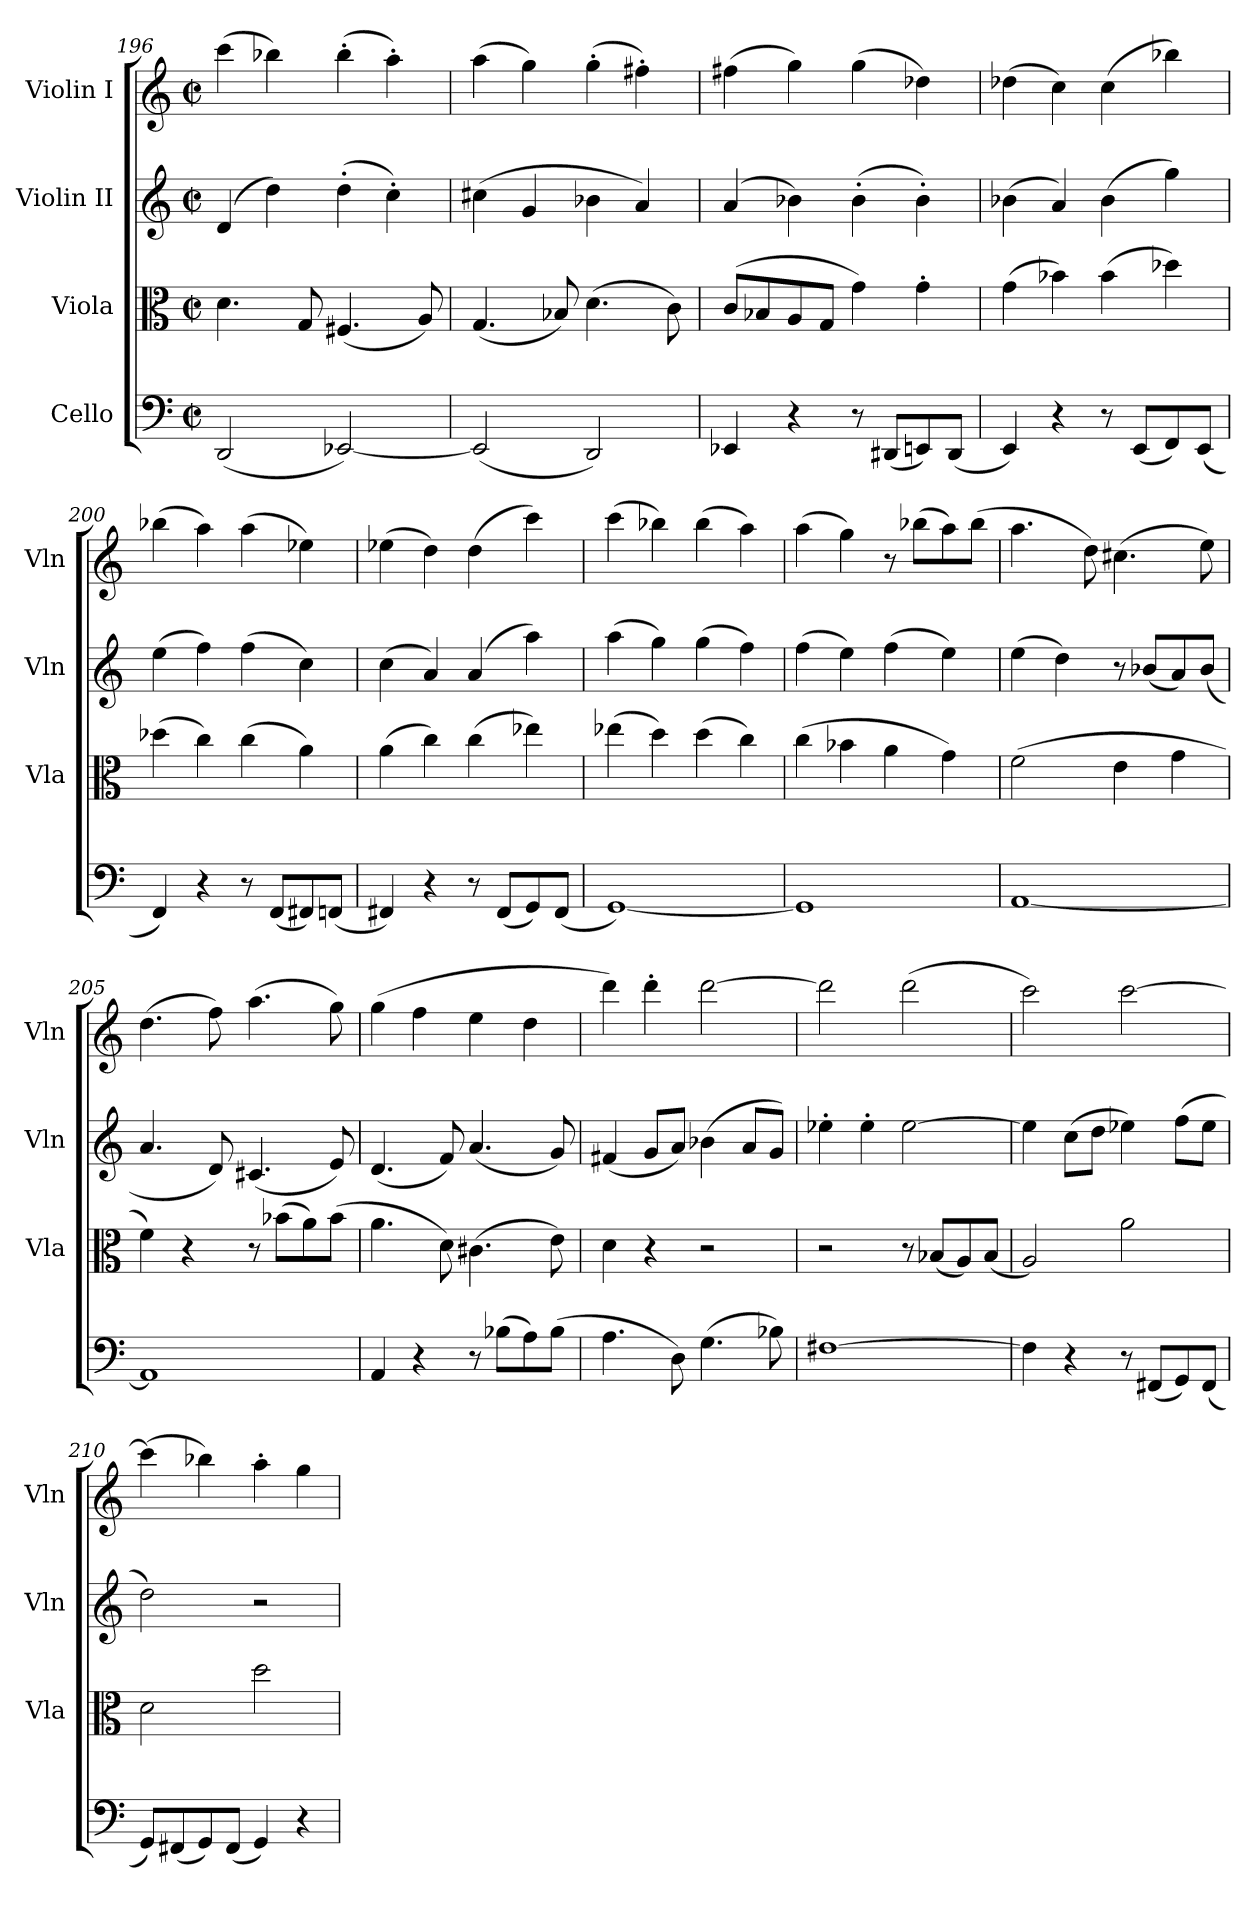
**kern	**kern	**kern	**kern
*part4	*part3	*part2	*part1
*staff4	*staff3	*staff2	*staff1
*I"Cello	*I"Viola	*I"Violin II	*I"Violin I
*	*I'Vla	*I'Vln	*I'Vln
*clefF4	*clefC3	*clefG2	*clefG2
*k[]	*k[]	*k[]	*k[]
*M2/2	*M2/2	*M2/2	*M2/2
*met(c|)	*met(c|)	*met(c|)	*met(c|)
=196	=196	=196	=196
(<2DD/	4.d\	(>4d/	(>4ccc\
.	.	4dd\)	4bb-X\)
.	8G/	.	.
[2EE-X/)	(<4.F#X/	(>4dd'\	(>4bb-'\
.	.	4cc'\)	4aa'\)
.	8A/)	.	.
=197	=197	=197	=197
(<2EE-/]	(<4.G/	(>4cc#X\	(>4aa\
.	.	4g/	4gg\)
.	8B-X/)	.	.
2DD/)	(>4.d\	4b-X\	(>4gg'\
.	.	4a/)	4ff#X'\)
.	8c\)	.	.
=198	=198	=198	=198
4EE-X/	(>8c/L	(>4a/	(>4ff#X\
.	8B-X/	.	.
4r	8A/	4b-X\)	4gg\)
.	8G/J	.	.
8r	4g\)	(>4b-'\	(>4gg\
(<8DD#X/L	.	.	.
8EEn/)	4g'\	4b-'\)	4dd-X\)
(<8DD#/J	.	.	.
=199	=199	=199	=199
4EE/)	(>4g\	(>4b-X\	(>4dd-X\
4r	4b-X\)	4a/)	4cc\)
8r	(>4b-\	(>4b-\	(>4cc\
(<8EE/L	.	.	.
8FF/)	4dd-X\)	4gg\)	4bb-X\)
(<8EE/J	.	.	.
=200	=200	=200	=200
4FF/)	(>4dd-X\	(>4ee\	(>4bb-X\
4r	4cc\)	4ff\)	4aa\)
8r	(>4cc\	(>4ff\	(>4aa\
(<8FF/L	.	.	.
8FF#X/)	4a\)	4cc\)	4ee-X\)
(<8FFn/J	.	.	.
=201	=201	=201	=201
4FF#X/)	(>4a\	(>4cc\	(>4ee-X\
4r	4cc\)	4a/)	4dd\)
8r	(>4cc\	(>4a/	(>4dd\
(<8FF#/L	.	.	.
8GG/)	4ee-X\)	4aa\)	4ccc\)
(<8FF#/J	.	.	.
=202	=202	=202	=202
[1GG)	(>4ee-X\	(>4aa\	(>4ccc\
.	4dd\)	4gg\)	4bb-X\)
.	(>4dd\	(>4gg\	(>4bb-\
.	4cc\)	4ff\)	4aa\)
!!LO:LB:g=z
=203	=203	=203	=203
1GG]	(>4cc\	(>4ff\	(>4aa\
.	4b-X\	4ee\)	4gg\)
.	4a\	(>4ff\	8r
.	.	.	(>8bb-X\L
.	4g\)	4ee\)	8aa\)
.	.	.	(>8bb-\J
=204	=204	=204	=204
[1AA	(>2f\	(>4ee\	4.aa\
.	.	4dd\)	.
.	.	.	8dd\)
.	4e\	8r	(>4.cc#X\
.	.	(<8b-X/L	.
.	4g\	8a/)	.
.	.	(<8b-/J	8ee\)
=205	=205	=205	=205
1AA]	4f\)	4.a/	(>4.dd\
.	4r	.	.
.	.	8d/)	8ff\)
.	8r	(<4.c#X/	(>4.aa\
.	(>8b-X\L	.	.
.	8a\)	.	.
.	(>8b-\J	8e/)	8gg\)
=206	=206	=206	=206
4AA/	4.a\	(<4.d/	(>4gg\
4r	.	.	4ff\
.	8d\)	8f/)	.
8r	(>4.c#X\	(<4.a/	4ee\
(>8B-X\L	.	.	.
8A\)	.	.	4dd\
(>8B-\J	8e\)	8g/)	.
=207	=207	=207	=207
4.A\	4d\	(<4f#X/	4ddd\)
.	4r	8g/L	4ddd'\
8D\)	.	8a/J)	.
(>4.G\	2r	(>4b-X\	[2ddd\
.	.	8a/L	.
8B-X\)	.	8g/J)	.
=208	=208	=208	=208
[1F#X	2r	4ee-X'\	2ddd\]
.	.	4ee-'\	.
.	8r	[2ee-\	(>2ddd\
.	(<8B-X/L	.	.
.	8A/)	.	.
.	(<8B-/J	.	.
=209	=209	=209	=209
4F#\]	2A/)	4ee-\]	2ccc\)
4r	.	(>8cc\L	.
.	.	8dd\J	.
8r	2a\	4ee-X\)	[2ccc\
(<8FF#X/L	.	.	.
8GG/)	.	(>8ff\L	.
(<8FF#/J	.	8ee-\J	.
=210	=210	=210	=210
8GG/L)	2d\	2dd\)	(>4ccc\]
(<8FF#X/	.	.	.
8GG/)	.	.	4bb-X\)
(<8FF#/J	.	.	.
4GG/)	2dd\	2r	4aa'\
4r	.	.	4gg\
=	=	=	=
*-	*-	*-	*-
